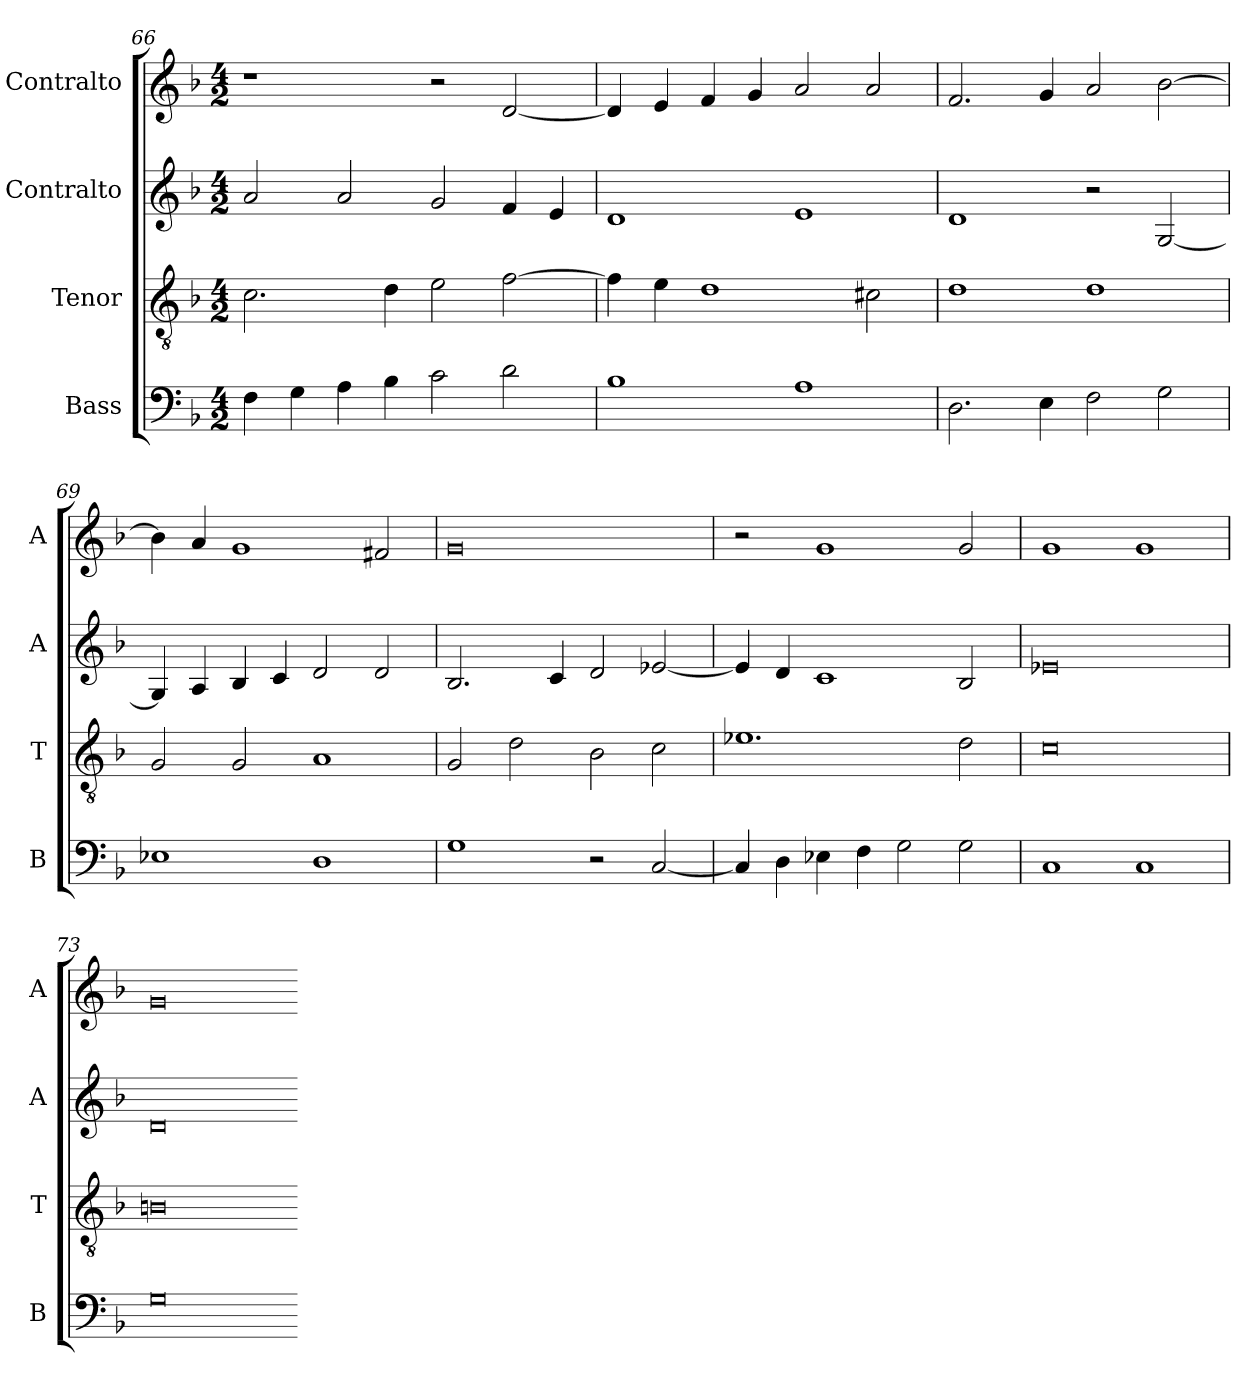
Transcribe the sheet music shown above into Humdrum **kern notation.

**kern	**kern	**kern	**kern
*part4	*part3	*part2	*part1
*staff4	*staff3	*staff2	*staff1
*I"Bass	*I"Tenor	*I"Contralto	*I"Contralto
*I'B	*I'T	*I'A	*I'A
*clefF4	*clefGv2	*clefG2	*clefG2
*k[b-]	*k[b-]	*k[b-]	*k[b-]
*G:dor	*G:dor	*G:dor	*G:dor
*M4/2	*M4/2	*M4/2	*M4/2
=66	=66	=66	=66
4F	2.c	2a	1r
4G	.	.	.
4A	.	2a	.
4B-	4d	.	.
2c	2e	2g	2r
2d	[2f	4f	[2d
.	.	4e	.
=67	=67	=67	=67
1B-	4f]	1d	4d]
.	4e	.	4e
.	1d	.	4f
.	.	.	4g
1A	.	1e	2a
.	2c#X	.	2a
=68	=68	=68	=68
2.D	1d	1d	2.f
4E	.	.	4g
2F	1d	2r	2a
2G	.	[2G	[2b-
=69	=69	=69	=69
1E-X	2G	4G]	4b-]
.	.	4A	4a
.	2G	4B-	1g
.	.	4c	.
1D	1A	2d	.
.	.	2d	2f#X
=70	=70	=70	=70
1G	2G	2.B-	0g
.	2d	.	.
.	.	4c	.
2r	2B-	2d	.
[2C	2c	[2e-X	.
=71	=71	=71	=71
4C]	1.e-X	4e-]	2r
4D	.	4d	.
4E-X	.	1c	1g
4F	.	.	.
2G	.	.	.
2G	2d	2B-	2g
=72	=72	=72	=72
1C	0c	0e-X	1g
1C	.	.	1g
=73	=73	=73	=73
0G	0Bn	0d	0g
=-	=-	=-	=-
*-	*-	*-	*-
